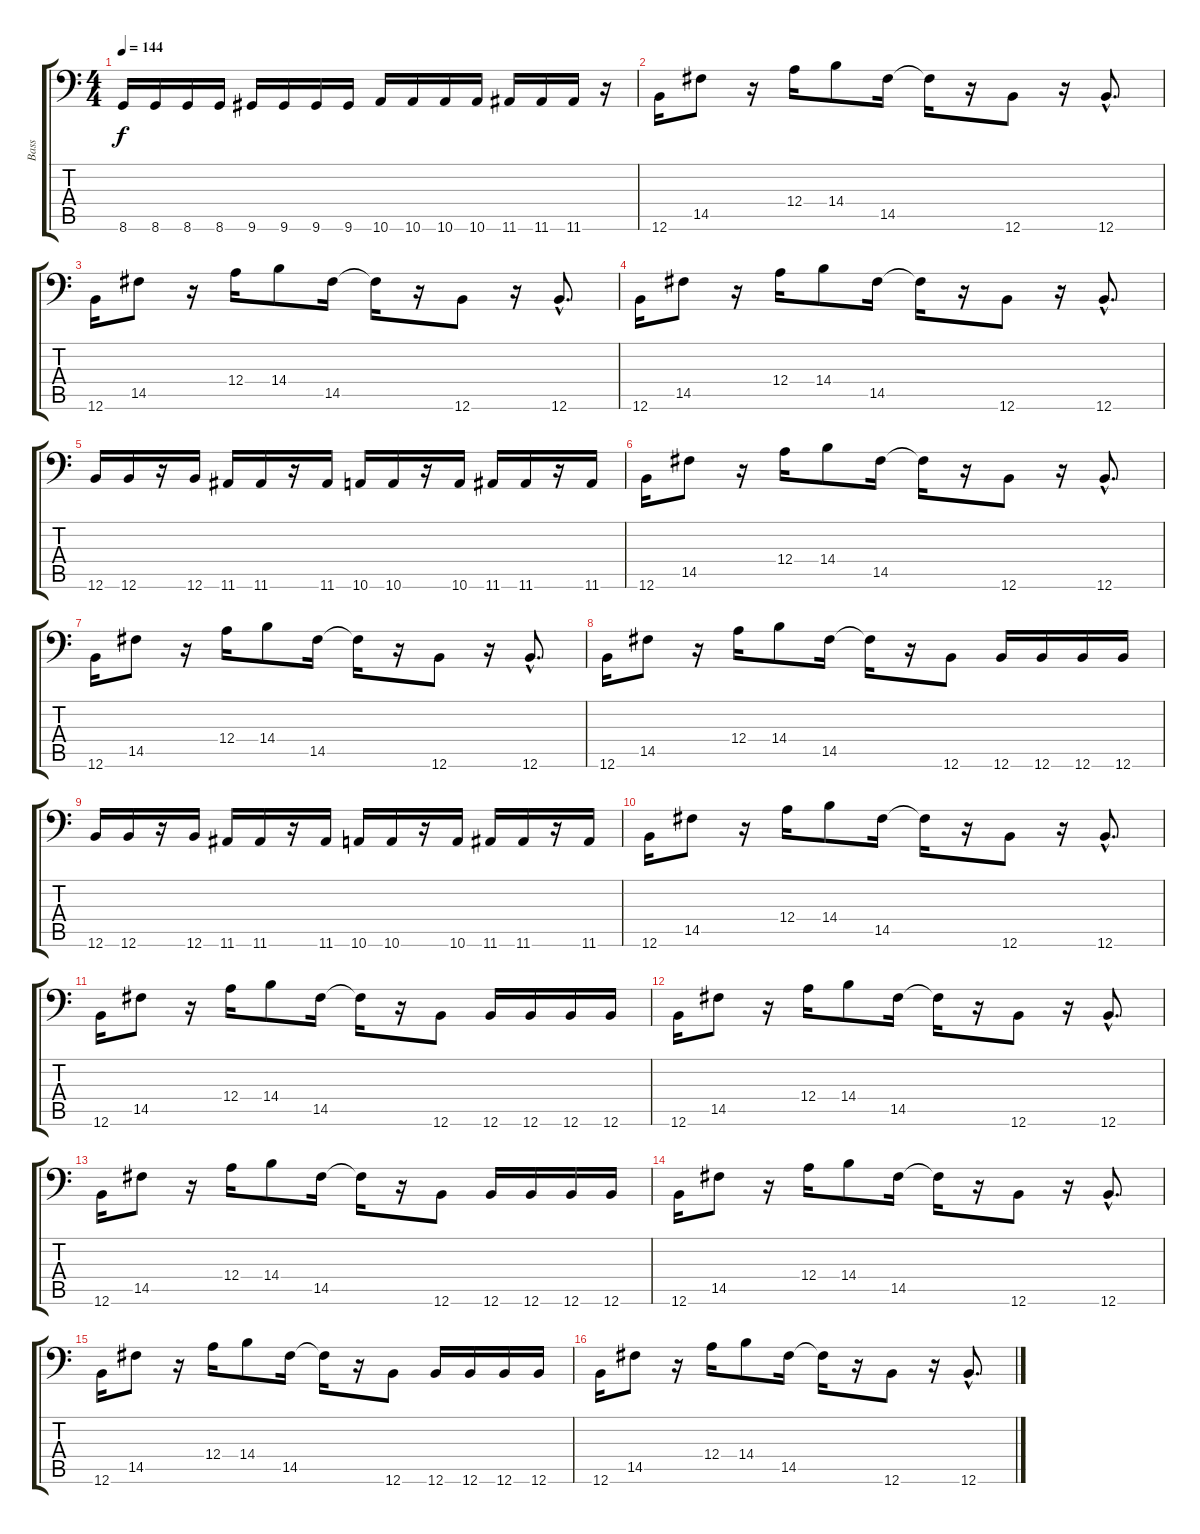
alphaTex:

\track ("Bass" "Bass") {instrument electricbassfinger}
\staff {score tabs}
\tuning (C3 G2 D2 A1 E1 B0) {hide}
\ts (4 4)
\tempo 144
\clef f4
\ks c
8.6.16{dy f} 8.6.16 8.6.16 8.6.16 9.6.16 9.6.16 9.6.16 9.6.16 10.6.16 10.6.16 10.6.16 10.6.16 11.6.16 11.6.16 11.6.16 r.16 |
12.6.16 14.5.8 r.16 12.4.16 14.4.8 14.5.16 14.5{t}.16 r.16 12.6.8 r.16 12.6{hac}.8{d} |
12.6.16 14.5.8 r.16 12.4.16 14.4.8 14.5.16 14.5{t}.16 r.16 12.6.8 r.16 12.6{hac}.8{d} |
12.6.16 14.5.8 r.16 12.4.16 14.4.8 14.5.16 14.5{t}.16 r.16 12.6.8 r.16 12.6{hac}.8{d} |
12.6.16 12.6.16 r.16 12.6.16 11.6.16 11.6.16 r.16 11.6.16 10.6.16 10.6.16 r.16 10.6.16 11.6.16 11.6.16 r.16 11.6.16 |
12.6.16 14.5.8 r.16 12.4.16 14.4.8 14.5.16 14.5{t}.16 r.16 12.6.8 r.16 12.6{hac}.8{d} |
12.6.16 14.5.8 r.16 12.4.16 14.4.8 14.5.16 14.5{t}.16 r.16 12.6.8 r.16 12.6{hac}.8{d} |
12.6.16 14.5.8 r.16 12.4.16 14.4.8 14.5.16 14.5{t}.16 r.16 12.6.8 12.6.16 12.6.16 12.6.16 12.6.16 |
12.6.16 12.6.16 r.16 12.6.16 11.6.16 11.6.16 r.16 11.6.16 10.6.16 10.6.16 r.16 10.6.16 11.6.16 11.6.16 r.16 11.6.16 |
12.6.16 14.5.8 r.16 12.4.16 14.4.8 14.5.16 14.5{t}.16 r.16 12.6.8 r.16 12.6{hac}.8{d} |
12.6.16 14.5.8 r.16 12.4.16 14.4.8 14.5.16 14.5{t}.16 r.16 12.6.8 12.6.16 12.6.16 12.6.16 12.6.16 |
12.6.16 14.5.8 r.16 12.4.16 14.4.8 14.5.16 14.5{t}.16 r.16 12.6.8 r.16 12.6{hac}.8{d} |
12.6.16 14.5.8 r.16 12.4.16 14.4.8 14.5.16 14.5{t}.16 r.16 12.6.8 12.6.16 12.6.16 12.6.16 12.6.16 |
12.6.16 14.5.8 r.16 12.4.16 14.4.8 14.5.16 14.5{t}.16 r.16 12.6.8 r.16 12.6{hac}.8{d} |
12.6.16 14.5.8 r.16 12.4.16 14.4.8 14.5.16 14.5{t}.16 r.16 12.6.8 12.6.16 12.6.16 12.6.16 12.6.16 |
12.6.16 14.5.8 r.16 12.4.16 14.4.8 14.5.16 14.5{t}.16 r.16 12.6.8 r.16 12.6{hac}.8{d}
